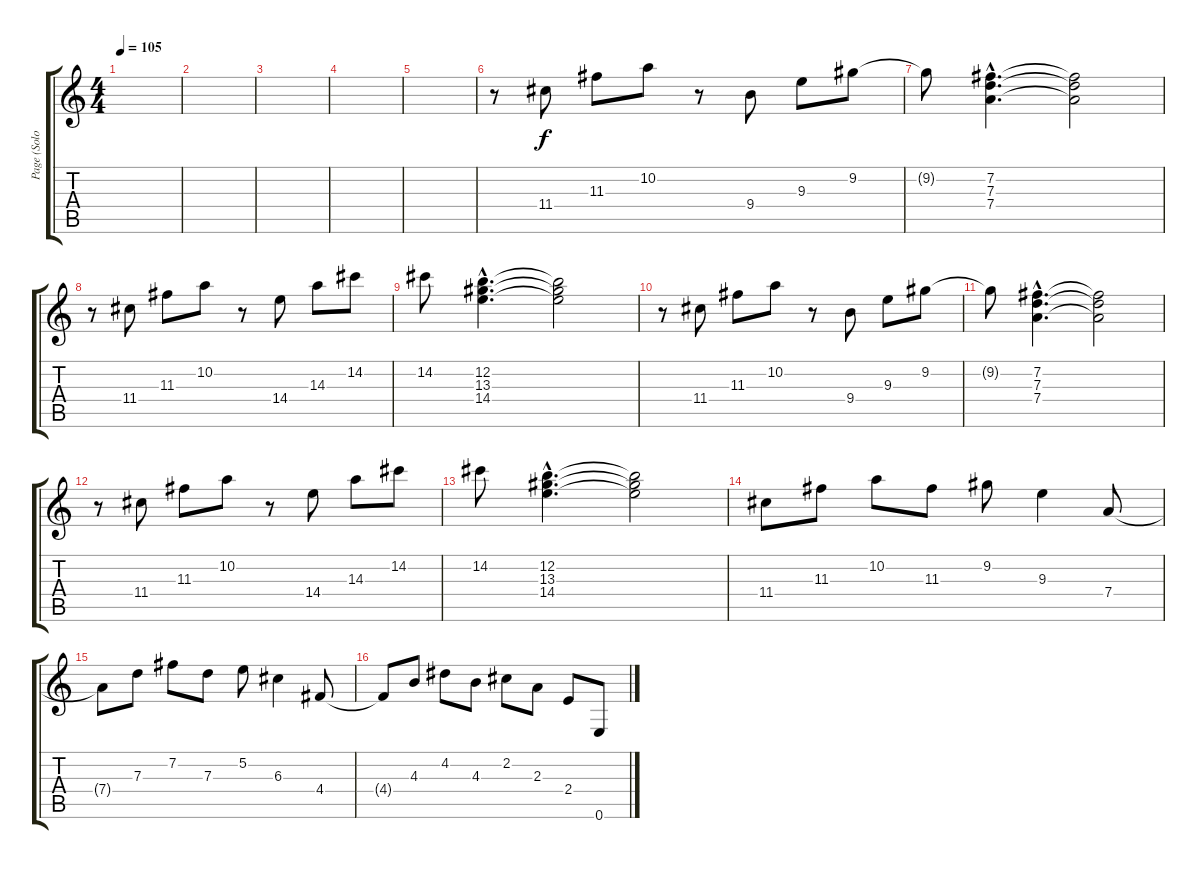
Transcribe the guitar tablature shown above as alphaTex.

\track ("Page (Solo and Fills)" "Page (Solo") {instrument overdrivenguitar}
\staff {score tabs}
\tuning (E4 B3 G3 D3 A2 E2) {hide}
\ts (4 4)
\tempo 105
\clef g2
\ks c
|
|
|
|
|
r.8 11.4.8 11.3.8 10.2.8 r.8 9.4.8 9.3.8 9.2.8 |
9.2{t}.8 (7.2{hac} 7.3{hac} 7.4{hac}).4{d} (7.2{t} 7.3{t} 7.4{t}).2 |
r.8 11.4.8 11.3.8 10.2.8 r.8 14.4.8 14.3.8 14.2.8 |
14.2.8 (12.2{hac} 13.3{hac} 14.4{hac}).4{d} (12.2{t} 13.3{t} 14.4{t}).2 |
r.8 11.4.8 11.3.8 10.2.8 r.8 9.4.8 9.3.8 9.2.8 |
9.2{t}.8 (7.2{hac} 7.3{hac} 7.4{hac}).4{d} (7.2{t} 7.3{t} 7.4{t}).2 |
r.8 11.4.8 11.3.8 10.2.8 r.8 14.4.8 14.3.8 14.2.8 |
14.2.8 (12.2{hac} 13.3{hac} 14.4{hac}).4{d} (12.2{t} 13.3{t} 14.4{t}).2 |
11.4.8 11.3.8 10.2.8 11.3.8 9.2.8 9.3.4 7.4.8 |
7.4{t}.8 7.3.8 7.2.8 7.3.8 5.2.8 6.3.4 4.4.8 |
4.4{t}.8 4.3.8 4.2.8 4.3.8 2.2.8 2.3.8 2.4.8 0.6.8
